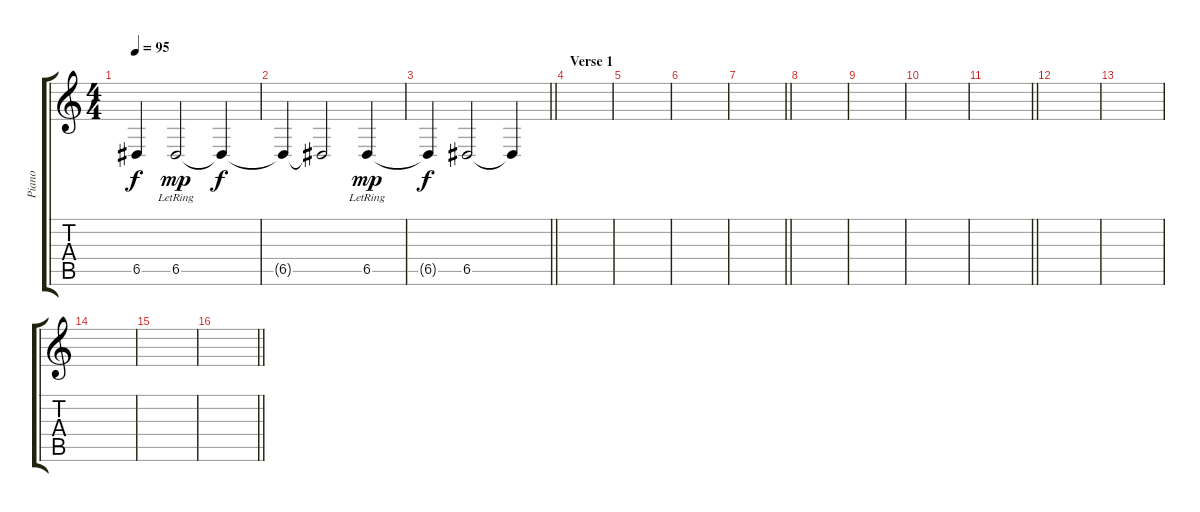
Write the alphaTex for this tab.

\track ("Piano" "Piano") {instrument acousticgrandpiano}
\staff {score tabs}
\tuning (E4 B3 G3 D3 A2 E2) {hide}
\ts (4 4)
\tempo 95
\clef g2
\ks c
6.5{t}.4{dy f} 6.5{lr}.2{dy mp} 6.5{t}.4{dy f} |
6.5{t}.4 6.5{t}.2 6.5{lr}.4{dy mp} |
\barLineRight lightlight
6.5{t}.4{dy f} 6.5.2 6.5{t}.4 |
\section ("" "Verse 1")
|
|
|
\barLineRight lightlight
|
|
|
|
\barLineRight lightlight
|
|
|
|
|
\barLineRight lightlight
